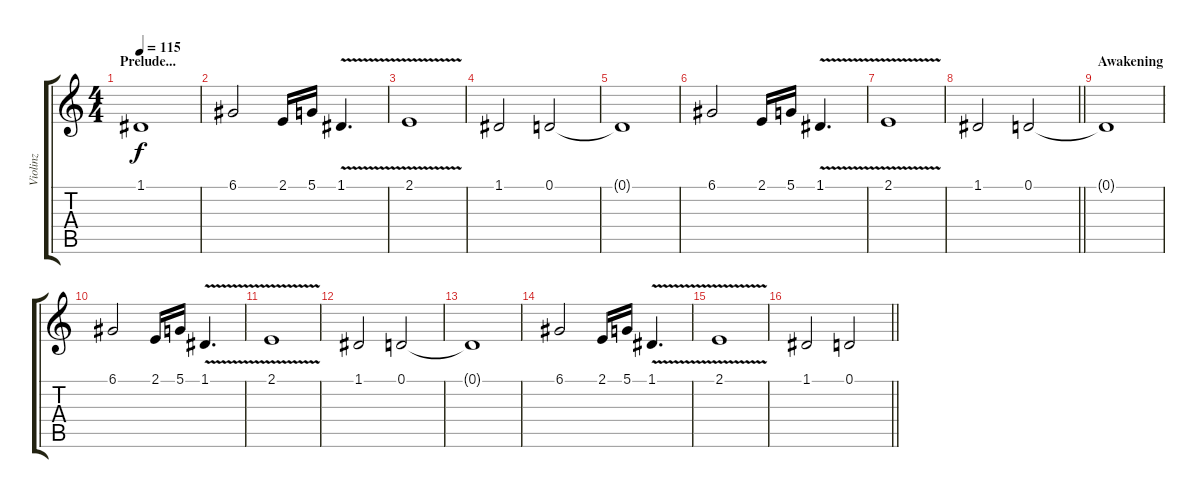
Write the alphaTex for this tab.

\track ("Violinz" "Violinz") {instrument violin}
\staff {score tabs}
\tuning (D4 A3 F3 C3 G2 D2) {hide}
\ts (4 4)
\section ("" "Prelude...")
\tempo 115
\clef g2
\ks c
1.1.1{dy f} |
6.1.2 2.1.16 5.1.16 1.1{v}.4{d} |
2.1{v}.1 |
1.1.2 0.1.2 |
0.1{t}.1 |
6.1.2 2.1.16 5.1.16 1.1{v}.4{d} |
2.1{v}.1 |
\barLineRight lightlight
1.1.2 0.1.2 |
\section ("" "Awakening")
0.1{t}.1 |
6.1.2 2.1.16 5.1.16 1.1{v}.4{d} |
2.1{v}.1 |
1.1.2 0.1.2 |
0.1{t}.1 |
6.1.2 2.1.16 5.1.16 1.1{v}.4{d} |
2.1{v}.1 |
\barLineRight lightlight
1.1.2 0.1.2
